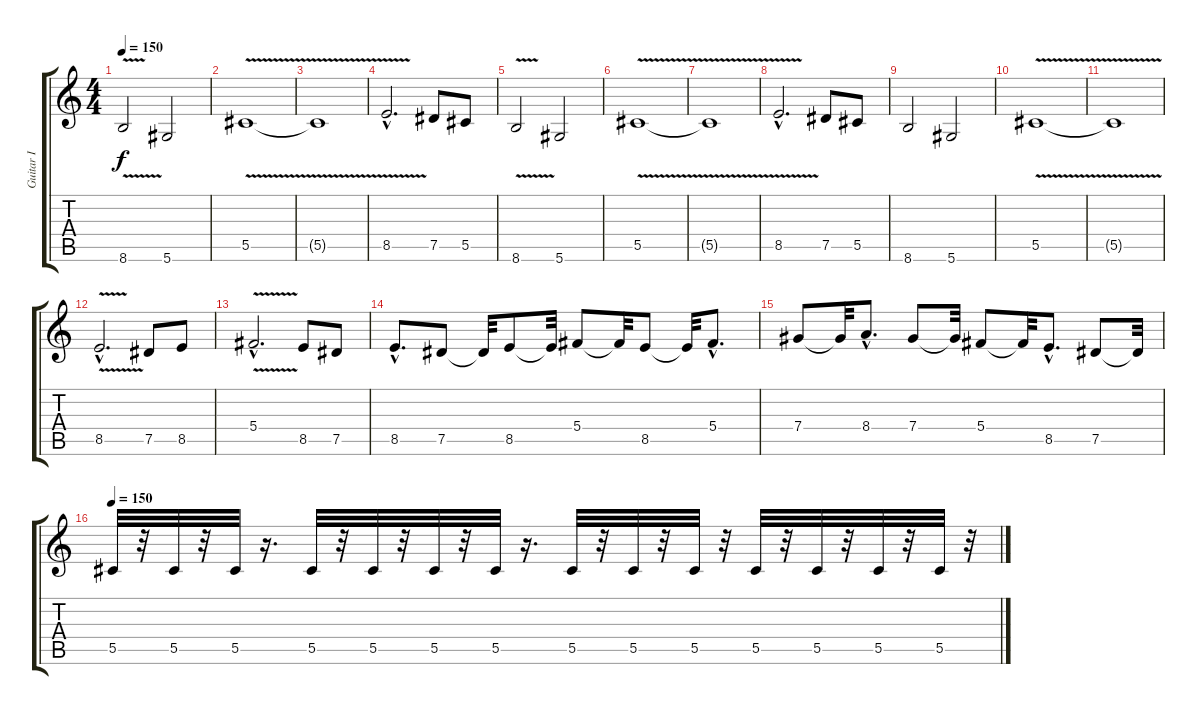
\track ("Guitar I" "Guitar I") {instrument distortionguitar}
\staff {score tabs}
\tuning (Eb4 Bb3 Gb3 Db3 Ab2 Eb2) {hide}
\ts (4 4)
\tempo 150
\clef g2
\ks c
8.6{v}.2{dy f} 5.6.2 |
5.5{v}.1 |
5.5{t}.1 |
8.5{v hac}.2{d} 7.5.8 5.5.8 |
8.6{v}.2 5.6.2 |
5.5{v}.1 |
5.5{t}.1 |
8.5{v hac}.2{d} 7.5.8 5.5.8 |
8.6.2 5.6.2 |
5.5{v}.1 |
5.5{t}.1 |
8.5{v hac}.2{d} 7.5.8 8.5.8 |
5.4{v hac}.2{d} 8.5.8 7.5.8 |
8.5{hac}.8{d} 7.5.8 7.5{t}.32 8.5.8 8.5{t}.32 5.4.8 5.4{t}.32 8.5.8 8.5{t}.32 5.4{hac}.8{d} |
7.4.8 7.4{t}.32 8.4{hac}.8{d} 7.4.8 7.4{t}.32 5.4.8 5.4{t}.32 8.5{hac}.8{d} 7.5.8 7.5{t}.32 |
\tempo 150
5.5.32 r.32 5.5.32 r.32 5.5.32 r.16{d} 5.5.32 r.32 5.5.32 r.32 5.5.32 r.32 5.5.32 r.16{d} 5.5.32 r.32 5.5.32 r.32 5.5.32 r.32 5.5.32 r.32 5.5.32 r.32 5.5.32 r.32 5.5.32 r.32
